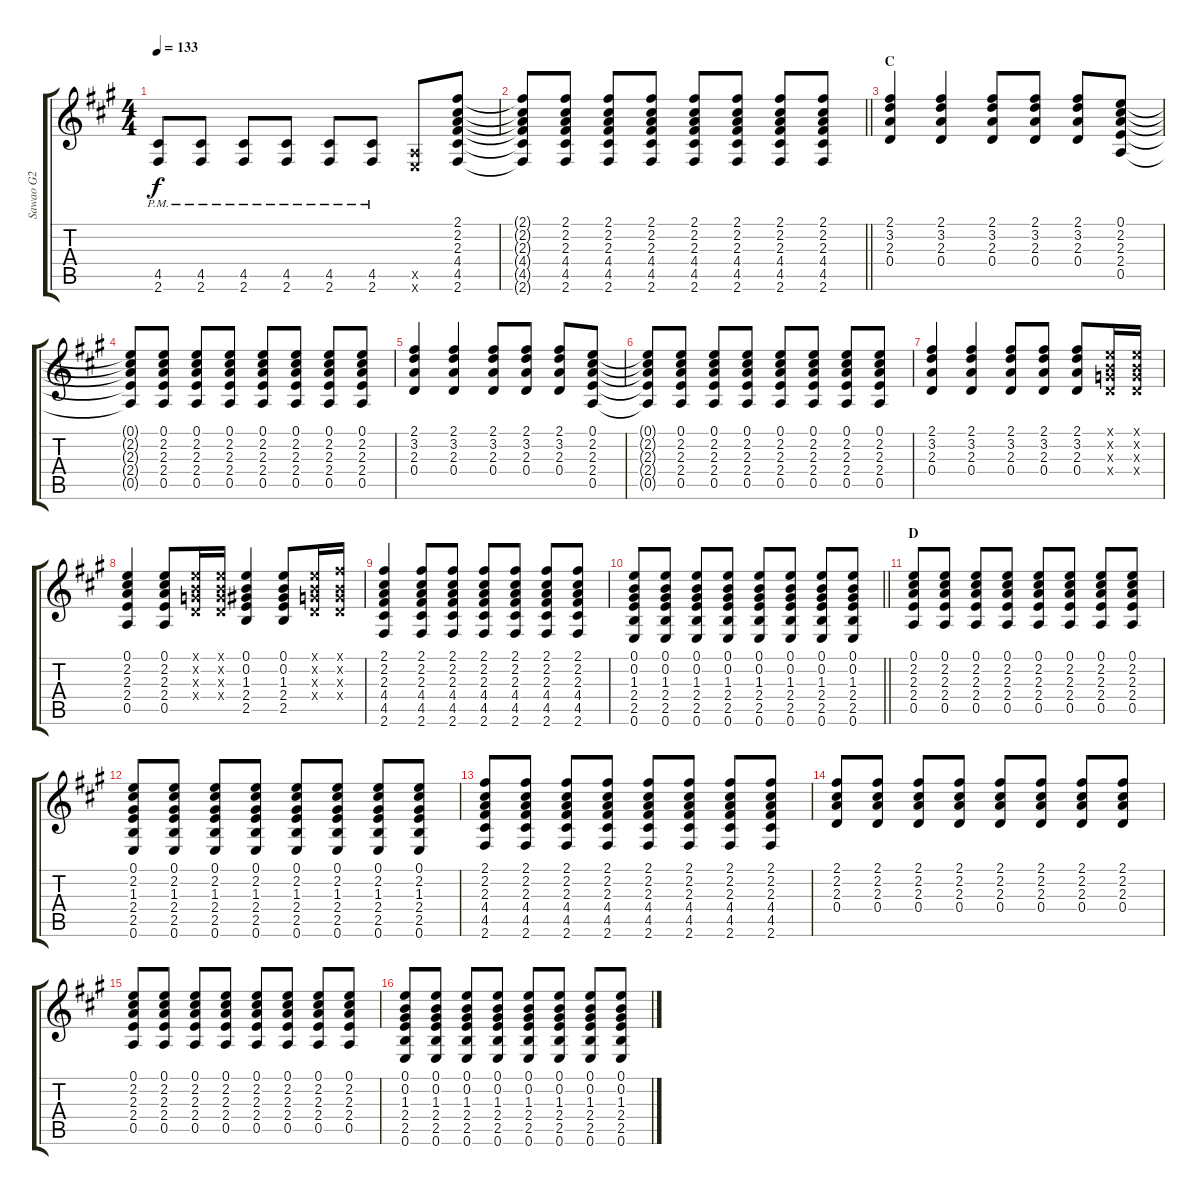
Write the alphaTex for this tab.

\track ("Sawao G2" "Sawao G2") {instrument overdrivenguitar}
\staff {score tabs}
\tuning (E4 B3 G3 D3 A2 E2) {hide}
\ts (4 4)
\tempo 133
\clef g2
\ks a
(4.5{pm} 2.6{pm}).8{dy f} (4.5{pm} 2.6{pm}).8 (4.5{pm} 2.6{pm}).8 (4.5{pm} 2.6{pm}).8 (4.5{pm} 2.6{pm}).8 (4.5{pm} 2.6{pm}).8 (0.5{x} 0.6{x}).8 (2.1 2.2 2.3 4.4 4.5 2.6).8 |
\barLineRight lightlight
(2.1{t} 2.2{t} 2.3{t} 4.4{t} 4.5{t} 2.6{t}).8 (2.1 2.2 2.3 4.4 4.5 2.6).8 (2.1 2.2 2.3 4.4 4.5 2.6).8 (2.1 2.2 2.3 4.4 4.5 2.6).8 (2.1 2.2 2.3 4.4 4.5 2.6).8 (2.1 2.2 2.3 4.4 4.5 2.6).8 (2.1 2.2 2.3 4.4 4.5 2.6).8 (2.1 2.2 2.3 4.4 4.5 2.6).8 |
\section ("" "C")
(2.1 3.2 2.3 0.4).4 (2.1 3.2 2.3 0.4).4 (2.1 3.2 2.3 0.4).8 (2.1 3.2 2.3 0.4).8 (2.1 3.2 2.3 0.4).8 (0.1 2.2 2.3 2.4 0.5).8 |
(0.1{t} 2.2{t} 2.3{t} 2.4{t} 0.5{t}).8 (0.1 2.2 2.3 2.4 0.5).8 (0.1 2.2 2.3 2.4 0.5).8 (0.1 2.2 2.3 2.4 0.5).8 (0.1 2.2 2.3 2.4 0.5).8 (0.1 2.2 2.3 2.4 0.5).8 (0.1 2.2 2.3 2.4 0.5).8 (0.1 2.2 2.3 2.4 0.5).8 |
(2.1 3.2 2.3 0.4).4 (2.1 3.2 2.3 0.4).4 (2.1 3.2 2.3 0.4).8 (2.1 3.2 2.3 0.4).8 (2.1 3.2 2.3 0.4).8 (0.1 2.2 2.3 2.4 0.5).8 |
(0.1{t} 2.2{t} 2.3{t} 2.4{t} 0.5{t}).8 (0.1 2.2 2.3 2.4 0.5).8 (0.1 2.2 2.3 2.4 0.5).8 (0.1 2.2 2.3 2.4 0.5).8 (0.1 2.2 2.3 2.4 0.5).8 (0.1 2.2 2.3 2.4 0.5).8 (0.1 2.2 2.3 2.4 0.5).8 (0.1 2.2 2.3 2.4 0.5).8 |
(2.1 3.2 2.3 0.4).4 (2.1 3.2 2.3 0.4).4 (2.1 3.2 2.3 0.4).8 (2.1 3.2 2.3 0.4).8 (2.1 3.2 2.3 0.4).8 (0.1{x} 0.2{x} 0.3{x} 0.4{x}).16 (0.1{x} 0.2{x} 0.3{x} 0.4{x}).16 |
(0.1 2.2 2.3 2.4 0.5).4 (0.1 2.2 2.3 2.4 0.5).8 (0.1{x} 0.2{x} 0.3{x} 0.4{x}).16 (0.1{x} 0.2{x} 0.3{x} 0.4{x}).16 (0.1 0.2 1.3 2.4 2.5).4 (0.1 0.2 1.3 2.4 2.5).8 (0.1{x} 0.2{x} 0.3{x} 0.4{x}).16 (2.1{x} 0.2{x} 0.3{x} 0.4{x}).16 |
(2.1 2.2 2.3 4.4 4.5 2.6).4 (2.1 2.2 2.3 4.4 4.5 2.6).8 (2.1 2.2 2.3 4.4 4.5 2.6).8 (2.1 2.2 2.3 4.4 4.5 2.6).8 (2.1 2.2 2.3 4.4 4.5 2.6).8 (2.1 2.2 2.3 4.4 4.5 2.6).8 (2.1 2.2 2.3 4.4 4.5 2.6).8 |
\barLineRight lightlight
(0.1 0.2 1.3 2.4 2.5 0.6).8 (0.1 0.2 1.3 2.4 2.5 0.6).8 (0.1 0.2 1.3 2.4 2.5 0.6).8 (0.1 0.2 1.3 2.4 2.5 0.6).8 (0.1 0.2 1.3 2.4 2.5 0.6).8 (0.1 0.2 1.3 2.4 2.5 0.6).8 (0.1 0.2 1.3 2.4 2.5 0.6).8 (0.1 0.2 1.3 2.4 2.5 0.6).8 |
\section ("" "D")
(0.1 2.2 2.3 2.4 0.5).8 (0.1 2.2 2.3 2.4 0.5).8 (0.1 2.2 2.3 2.4 0.5).8 (0.1 2.2 2.3 2.4 0.5).8 (0.1 2.2 2.3 2.4 0.5).8 (0.1 2.2 2.3 2.4 0.5).8 (0.1 2.2 2.3 2.4 0.5).8 (0.1 2.2 2.3 2.4 0.5).8 |
(0.1 2.2 1.3 2.4 2.5 0.6).8 (0.1 2.2 1.3 2.4 2.5 0.6).8 (0.1 2.2 1.3 2.4 2.5 0.6).8 (0.1 2.2 1.3 2.4 2.5 0.6).8 (0.1 2.2 1.3 2.4 2.5 0.6).8 (0.1 2.2 1.3 2.4 2.5 0.6).8 (0.1 2.2 1.3 2.4 2.5 0.6).8 (0.1 2.2 1.3 2.4 2.5 0.6).8 |
(2.1 2.2 2.3 4.4 4.5 2.6).8 (2.1 2.2 2.3 4.4 4.5 2.6).8 (2.1 2.2 2.3 4.4 4.5 2.6).8 (2.1 2.2 2.3 4.4 4.5 2.6).8 (2.1 2.2 2.3 4.4 4.5 2.6).8 (2.1 2.2 2.3 4.4 4.5 2.6).8 (2.1 2.2 2.3 4.4 4.5 2.6).8 (2.1 2.2 2.3 4.4 4.5 2.6).8 |
(2.1 2.2 2.3 0.4).8 (2.1 2.2 2.3 0.4).8 (2.1 2.2 2.3 0.4).8 (2.1 2.2 2.3 0.4).8 (2.1 2.2 2.3 0.4).8 (2.1 2.2 2.3 0.4).8 (2.1 2.2 2.3 0.4).8 (2.1 2.2 2.3 0.4).8 |
(0.1 2.2 2.3 2.4 0.5).8 (0.1 2.2 2.3 2.4 0.5).8 (0.1 2.2 2.3 2.4 0.5).8 (0.1 2.2 2.3 2.4 0.5).8 (0.1 2.2 2.3 2.4 0.5).8 (0.1 2.2 2.3 2.4 0.5).8 (0.1 2.2 2.3 2.4 0.5).8 (0.1 2.2 2.3 2.4 0.5).8 |
(0.1 0.2 1.3 2.4 2.5 0.6).8 (0.1 0.2 1.3 2.4 2.5 0.6).8 (0.1 0.2 1.3 2.4 2.5 0.6).8 (0.1 0.2 1.3 2.4 2.5 0.6).8 (0.1 0.2 1.3 2.4 2.5 0.6).8 (0.1 0.2 1.3 2.4 2.5 0.6).8 (0.1 0.2 1.3 2.4 2.5 0.6).8 (0.1 0.2 1.3 2.4 2.5 0.6).8
